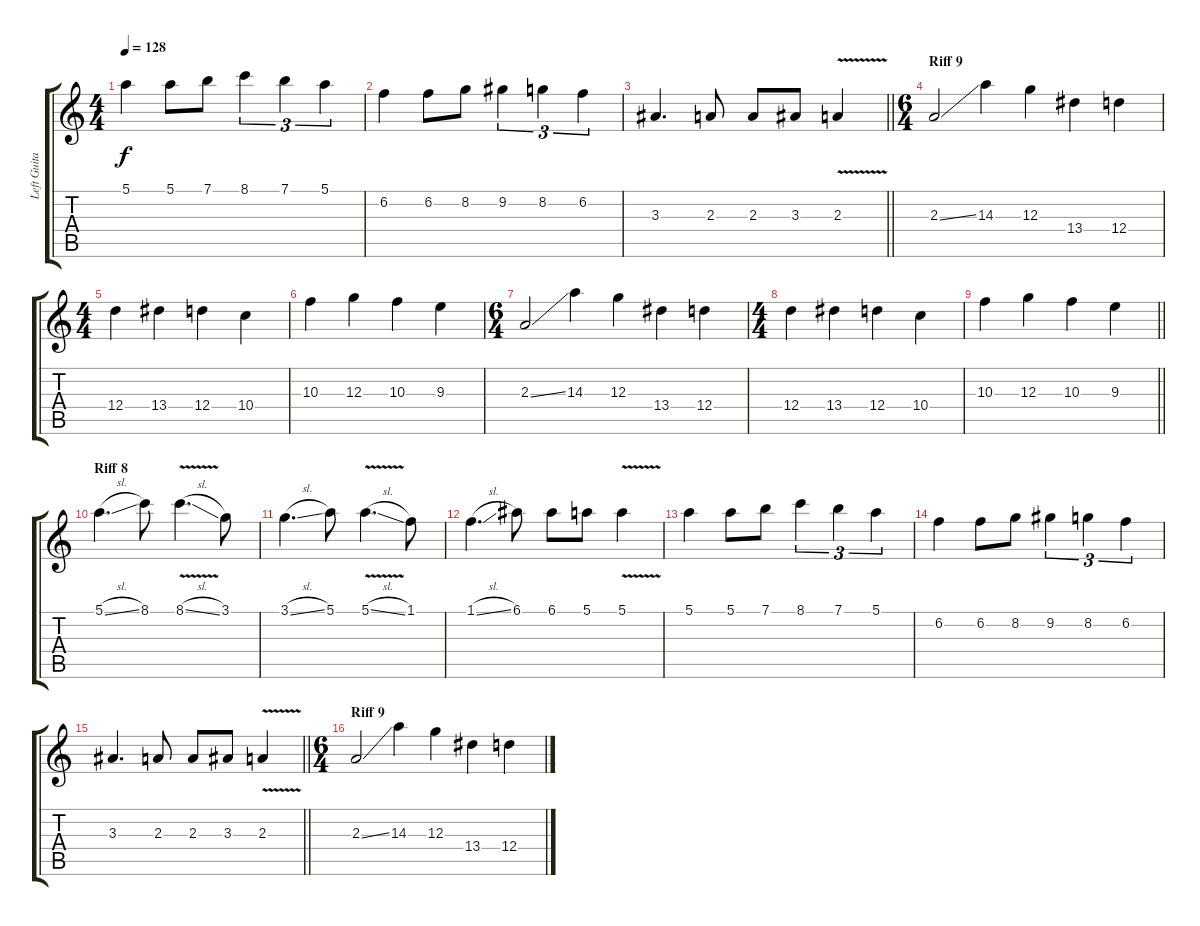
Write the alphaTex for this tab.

\track ("Left Guitar" "Left Guita") {instrument electricguitarjazz}
\staff {score tabs}
\tuning (E4 B3 G3 D3 A2 E2) {hide}
\ts (4 4)
\tempo 128
\clef g2
\ks c
5.1.4{dy f} 5.1.8 7.1.8 8.1.4{tu (3 2)} 7.1.4{tu (3 2)} 5.1.4{tu (3 2)} |
6.2.4 6.2.8 8.2.8 9.2.4{tu (3 2)} 8.2.4{tu (3 2)} 6.2.4{tu (3 2)} |
\barLineRight lightlight
3.3.4{d} 2.3.8 2.3.8 3.3.8 2.3{v}.4 |
\ts (6 4)
\section ("" "Riff 9")
2.3{ss}.2 14.3.4 12.3.4 13.4.4 12.4.4 |
\ts (4 4)
12.4.4 13.4.4 12.4.4 10.4.4 |
10.3.4 12.3.4 10.3.4 9.3.4 |
\ts (6 4)
2.3{ss}.2 14.3.4 12.3.4 13.4.4 12.4.4 |
\ts (4 4)
12.4.4 13.4.4 12.4.4 10.4.4 |
\barLineRight lightlight
10.3.4 12.3.4 10.3.4 9.3.4 |
\section ("" "Riff 8")
5.1{sl}.4{d} 8.1.8 8.1{v sl}.4{d} 3.1.8 |
3.1{sl}.4{d} 5.1.8 5.1{v sl}.4{d} 1.1.8 |
1.1{sl}.4{d} 6.1.8 6.1.8 5.1.8 5.1{v}.4 |
5.1.4 5.1.8 7.1.8 8.1.4{tu (3 2)} 7.1.4{tu (3 2)} 5.1.4{tu (3 2)} |
6.2.4 6.2.8 8.2.8 9.2.4{tu (3 2)} 8.2.4{tu (3 2)} 6.2.4{tu (3 2)} |
\barLineRight lightlight
3.3.4{d} 2.3.8 2.3.8 3.3.8 2.3{v}.4 |
\ts (6 4)
\section ("" "Riff 9")
2.3{ss}.2 14.3.4 12.3.4 13.4.4 12.4.4
